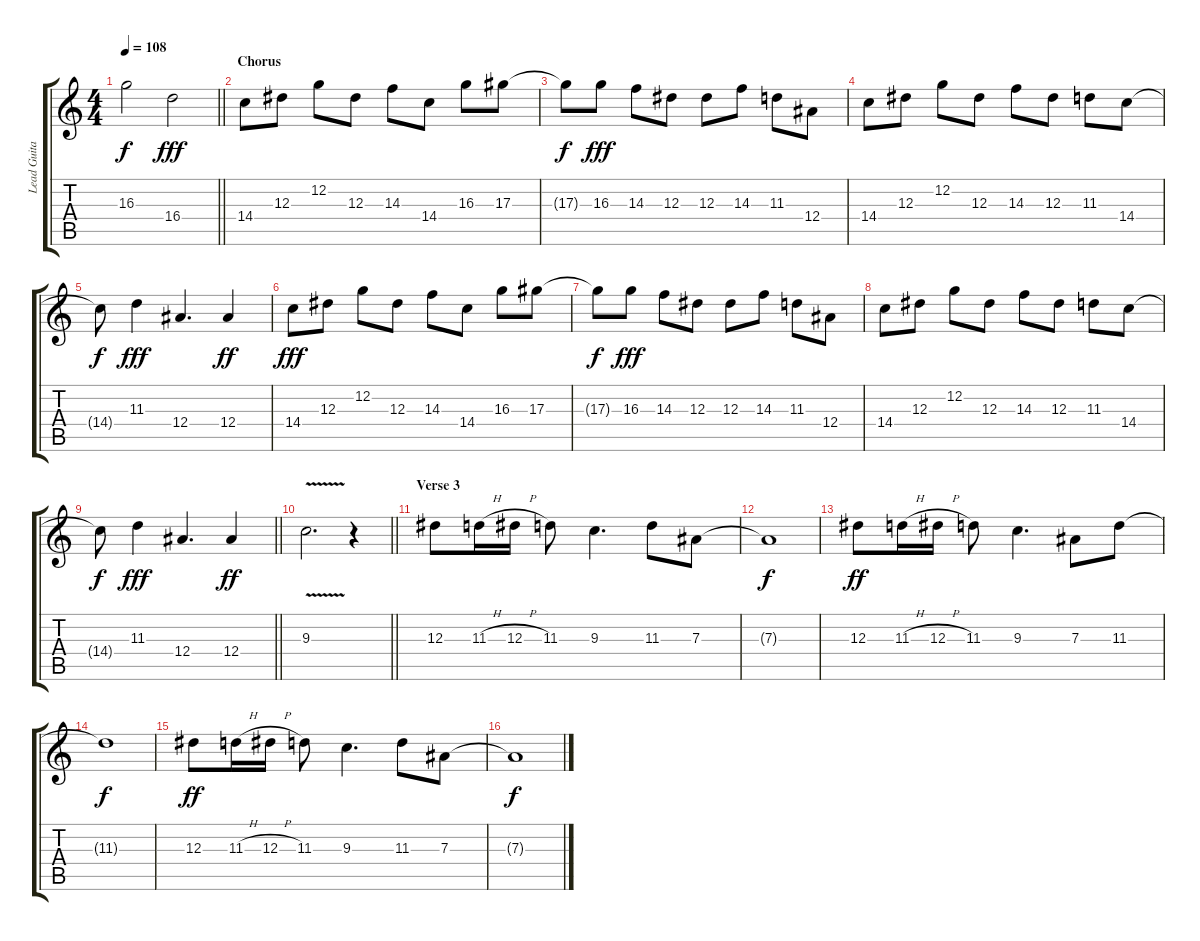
\track ("Lead Guitar" "Lead Guita") {instrument distortionguitar}
\staff {score tabs}
\tuning (C4 G3 Eb3 Bb2 F2 C2) {hide}
\ts (4 4)
\tempo 108
\clef g2
\barLineRight lightlight
\ks c
16.3{t}.2{dy f} 16.4.2{dy fff} |
\section ("" "Chorus")
14.4.8 12.3.8 12.2.8 12.3.8 14.3.8 14.4.8 16.3.8 17.3.8 |
17.3{t}.8{dy f} 16.3.8{dy fff} 14.3.8 12.3.8 12.3.8 14.3.8 11.3.8 12.4.8 |
14.4.8 12.3.8 12.2.8 12.3.8 14.3.8 12.3.8 11.3.8 14.4.8 |
14.4{t}.8{dy f} 11.3.4{dy fff} 12.4.4{d} 12.4.4{dy ff} |
14.4.8{dy fff} 12.3.8 12.2.8 12.3.8 14.3.8 14.4.8 16.3.8 17.3.8 |
17.3{t}.8{dy f} 16.3.8{dy fff} 14.3.8 12.3.8 12.3.8 14.3.8 11.3.8 12.4.8 |
14.4.8 12.3.8 12.2.8 12.3.8 14.3.8 12.3.8 11.3.8 14.4.8 |
\barLineRight lightlight
14.4{t}.8{dy f} 11.3.4{dy fff} 12.4.4{d} 12.4.4{dy ff} |
\barLineRight lightlight
9.3{v}.2{d} r.4 |
\section ("" "Verse 3")
12.3.8 11.3{h}.16 12.3{h}.16 11.3.8 9.3.4{d} 11.3.8 7.3.8 |
7.3{t}.1{dy f} |
12.3.8{dy ff} 11.3{h}.16 12.3{h}.16 11.3.8 9.3.4{d} 7.3.8 11.3.8 |
11.3{t}.1{dy f} |
12.3.8{dy ff} 11.3{h}.16 12.3{h}.16 11.3.8 9.3.4{d} 11.3.8 7.3.8 |
7.3{t}.1{dy f}
